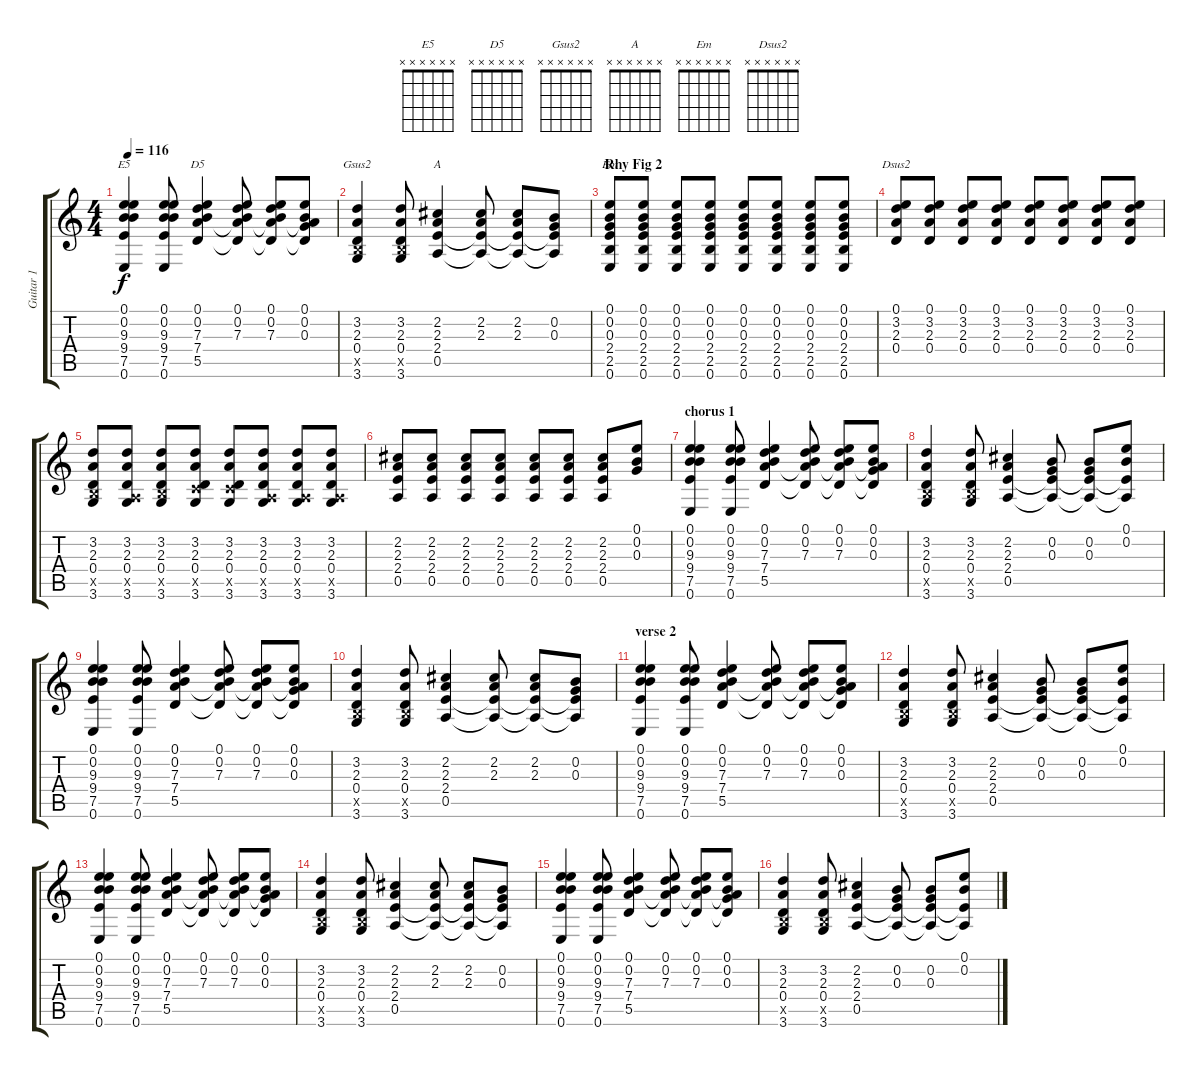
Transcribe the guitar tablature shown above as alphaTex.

\track ("Guitar 1" "Guitar 1") {instrument distortionguitar}
\staff {score tabs}
\tuning (E4 B3 G3 D3 A2 E2) {hide}
\chord ("E5" x x x x x x) {firstfret 0}
\chord ("D5" x x x x x x) {firstfret 0}
\chord ("Gsus2" x x x x x x) {firstfret 0}
\chord ("A" x x x x x x) {firstfret 0}
\chord ("Em" x x x x x x) {firstfret 0}
\chord ("Dsus2" x x x x x x) {firstfret 0}
\ts (4 4)
\tempo 116
\clef g2
\ks c
(0.1 0.2 9.3 9.4 7.5 0.6).4{ch "E5" dy f} (0.1 0.2 9.3 9.4 7.5 0.6).8 (0.1 0.2 7.3 7.4 5.5).4{ch "D5"} (0.1 0.2 7.3 7.4{t} 5.5{t}).8 (0.1 0.2 7.3 7.4{t} 5.5{t}).8 (0.1 0.2 0.3 7.4{t} 5.5{t}).8 |
(3.2 2.3 0.4 2.5{x} 3.6).4{ch "Gsus2"} (3.2 2.3 0.4 2.5{x} 3.6).8 (2.2 2.3 2.4 0.5).4{ch "A"} (2.2 2.3 2.4{t} 0.5{t}).8 (2.2 2.3 2.4{t} 0.5{t}).8 (0.2 0.3 2.4{t} 0.5{t}).8 |
\section ("" "Rhy Fig 2")
(0.1 0.2 0.3 2.4 2.5 0.6).8{ch "Em"} (0.1 0.2 0.3 2.4 2.5 0.6).8 (0.1 0.2 0.3 2.4 2.5 0.6).8 (0.1 0.2 0.3 2.4 2.5 0.6).8 (0.1 0.2 0.3 2.4 2.5 0.6).8 (0.1 0.2 0.3 2.4 2.5 0.6).8 (0.1 0.2 0.3 2.4 2.5 0.6).8 (0.1 0.2 0.3 2.4 2.5 0.6).8 |
(0.1 3.2 2.3 0.4).8{ch "Dsus2"} (0.1 3.2 2.3 0.4).8 (0.1 3.2 2.3 0.4).8 (0.1 3.2 2.3 0.4).8 (0.1 3.2 2.3 0.4).8 (0.1 3.2 2.3 0.4).8 (0.1 3.2 2.3 0.4).8 (0.1 3.2 2.3 0.4).8 |
(3.2 2.3 0.4 2.5{x} 3.6).8 (3.2 2.3 0.4 0.5{x} 3.6).8 (3.2 2.3 0.4 2.5{x} 3.6).8 (3.2 2.3 0.4 3.5{x} 3.6).8 (3.2 2.3 0.4 3.5{x} 3.6).8 (3.2 2.3 0.4 0.5{x} 3.6).8 (3.2 2.3 0.4 0.5{x} 3.6).8 (3.2 2.3 0.4 0.5{x} 3.6).8 |
(2.2 2.3 2.4 0.5).8 (2.2 2.3 2.4 0.5).8 (2.2 2.3 2.4 0.5).8 (2.2 2.3 2.4 0.5).8 (2.2 2.3 2.4 0.5).8 (2.2 2.3 2.4 0.5).8 (2.2 2.3 2.4 0.5).8 (0.1 0.2 0.3).8 |
\section ("" "chorus 1")
(0.1 0.2 9.3 9.4 7.5 0.6).4 (0.1 0.2 9.3 9.4 7.5 0.6).8 (0.1 0.2 7.3 7.4 5.5).4 (0.1 0.2 7.3 7.4{t} 5.5{t}).8 (0.1 0.2 7.3 7.4{t} 5.5{t}).8 (0.1 0.2 0.3 7.4{t} 5.5{t}).8 |
(3.2 2.3 0.4 2.5{x} 3.6).4 (3.2 2.3 0.4 2.5{x} 3.6).8 (2.2 2.3 2.4 0.5).4 (0.2 0.3 2.4{t} 0.5{t}).8 (0.2 0.3 2.4{t} 0.5{t}).8 (0.1 0.2 2.4{t} 0.5{t}).8 |
(0.1 0.2 9.3 9.4 7.5 0.6).4 (0.1 0.2 9.3 9.4 7.5 0.6).8 (0.1 0.2 7.3 7.4 5.5).4 (0.1 0.2 7.3 7.4{t} 5.5{t}).8 (0.1 0.2 7.3 7.4{t} 5.5{t}).8 (0.1 0.2 0.3 7.4{t} 5.5{t}).8 |
(3.2 2.3 0.4 2.5{x} 3.6).4 (3.2 2.3 0.4 2.5{x} 3.6).8 (2.2 2.3 2.4 0.5).4 (2.2 2.3 2.4{t} 0.5{t}).8 (2.2 2.3 2.4{t} 0.5{t}).8 (0.2 0.3 2.4{t} 0.5{t}).8 |
\section ("" "verse 2")
(0.1 0.2 9.3 9.4 7.5 0.6).4 (0.1 0.2 9.3 9.4 7.5 0.6).8 (0.1 0.2 7.3 7.4 5.5).4 (0.1 0.2 7.3 7.4{t} 5.5{t}).8 (0.1 0.2 7.3 7.4{t} 5.5{t}).8 (0.1 0.2 0.3 7.4{t} 5.5{t}).8 |
(3.2 2.3 0.4 2.5{x} 3.6).4 (3.2 2.3 0.4 2.5{x} 3.6).8 (2.2 2.3 2.4 0.5).4 (0.2 0.3 2.4{t} 0.5{t}).8 (0.2 0.3 2.4{t} 0.5{t}).8 (0.1 0.2 2.4{t} 0.5{t}).8 |
(0.1 0.2 9.3 9.4 7.5 0.6).4 (0.1 0.2 9.3 9.4 7.5 0.6).8 (0.1 0.2 7.3 7.4 5.5).4 (0.1 0.2 7.3 7.4{t} 5.5{t}).8 (0.1 0.2 7.3 7.4{t} 5.5{t}).8 (0.1 0.2 0.3 7.4{t} 5.5{t}).8 |
(3.2 2.3 0.4 2.5{x} 3.6).4 (3.2 2.3 0.4 2.5{x} 3.6).8 (2.2 2.3 2.4 0.5).4 (2.2 2.3 2.4{t} 0.5{t}).8 (2.2 2.3 2.4{t} 0.5{t}).8 (0.2 0.3 2.4{t} 0.5{t}).8 |
(0.1 0.2 9.3 9.4 7.5 0.6).4 (0.1 0.2 9.3 9.4 7.5 0.6).8 (0.1 0.2 7.3 7.4 5.5).4 (0.1 0.2 7.3 7.4{t} 5.5{t}).8 (0.1 0.2 7.3 7.4{t} 5.5{t}).8 (0.1 0.2 0.3 7.4{t} 5.5{t}).8 |
(3.2 2.3 0.4 2.5{x} 3.6).4 (3.2 2.3 0.4 2.5{x} 3.6).8 (2.2 2.3 2.4 0.5).4 (0.2 0.3 2.4{t} 0.5{t}).8 (0.2 0.3 2.4{t} 0.5{t}).8 (0.1 0.2 2.4{t} 0.5{t}).8
